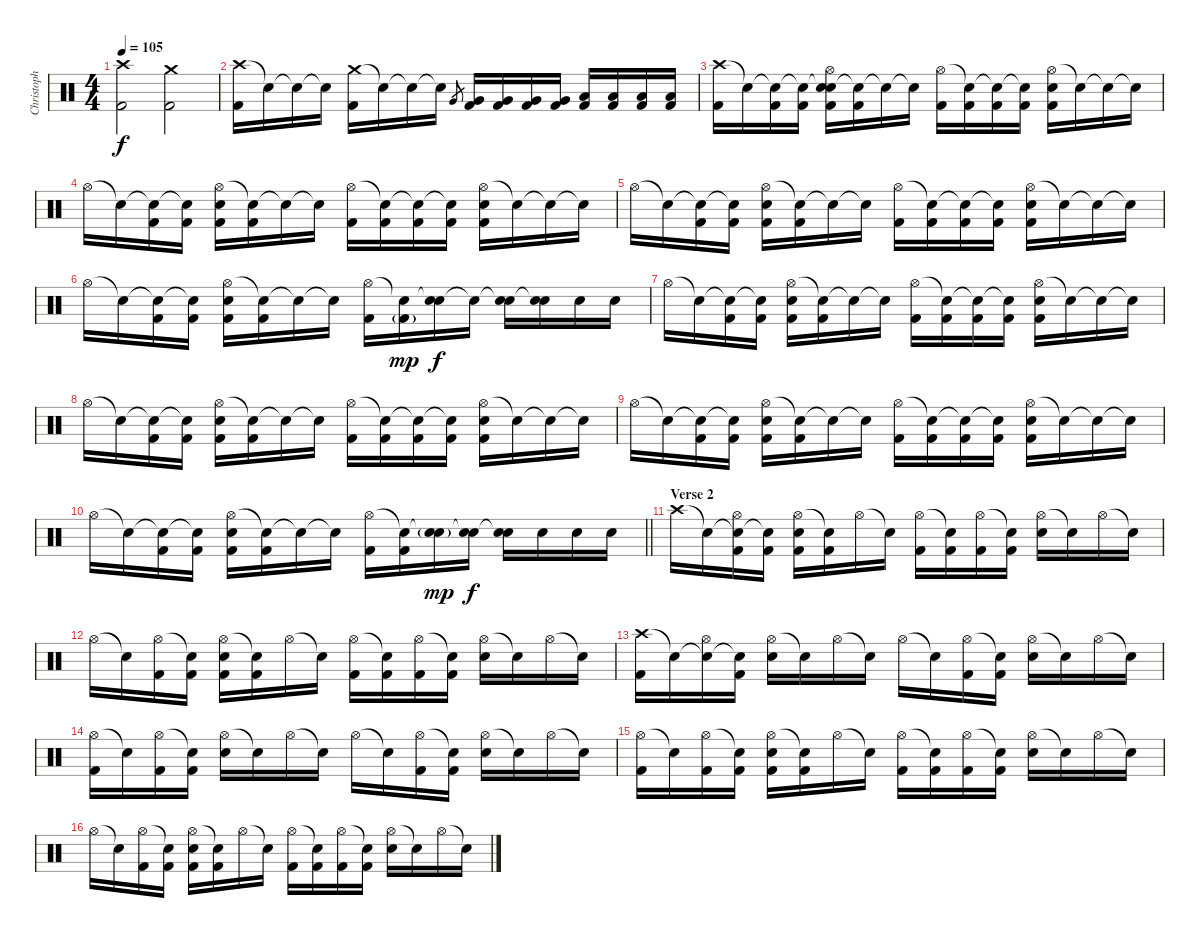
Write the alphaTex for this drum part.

\track ("Christoph" "Christoph") {instrument percussion}
\staff {score}
\articulation defaults
\ts (4 4)
\tempo 105
\clef neutral
\ks c
("Crash high (hit)" "Kick (hit) 2").2{dy f} ("Crash medium (hit)" "Kick (hit) 2").2 |
("Crash high (hit)" "Kick (hit) 2").16 "Snare (hit)"{t}.16 "Snare (hit)"{t}.16 "Snare (hit)"{t}.16 ("Crash medium (hit)" "Kick (hit) 2").16 "Snare (hit)"{t}.16 "Snare (hit)"{t}.16 "Snare (hit)"{t}.16 "Very Low Tom (hit)".8{gr} ("Very Low Tom (hit)" "Kick (hit) 2").16 ("Very Low Tom (hit)" "Kick (hit) 2").16 ("Very Low Tom (hit)" "Kick (hit) 2").16 ("Very Low Tom (hit)" "Kick (hit) 2").16 ("Low Floor Tom (hit)" "Kick (hit) 2").16 ("Low Floor Tom (hit)" "Kick (hit) 2").16 ("Low Floor Tom (hit)" "Kick (hit) 2").16 ("Low Floor Tom (hit)" "Kick (hit) 2").16 |
("Crash high (hit)" "Kick (hit) 2").16 "Snare (hit)"{t}.16 ("Snare (hit)"{t} "Kick (hit) 2").16 ("Snare (hit)"{t} "Kick (hit) 2").16 ("Snare (hit)"{t} "Hi-Hat (open)" "Snare (hit) 2" "Kick (hit) 2").16 ("Snare (hit)"{t} "Kick (hit) 2").16 "Snare (hit)"{t}.16 "Snare (hit)"{t}.16 ("Hi-Hat (open)" "Kick (hit) 2").16 ("Snare (hit)"{t} "Kick (hit) 2").16 ("Snare (hit)"{t} "Kick (hit) 2").16 ("Snare (hit)"{t} "Kick (hit) 2").16 ("Hi-Hat (open)" "Snare (hit) 2" "Kick (hit) 2").16 "Snare (hit)"{t}.16 "Snare (hit)"{t}.16 "Snare (hit)"{t}.16 |
"Hi-Hat (open)".16 "Snare (hit)"{t}.16 ("Snare (hit)"{t} "Kick (hit) 2").16 ("Snare (hit)"{t} "Kick (hit) 2").16 ("Hi-Hat (open)" "Snare (hit) 2" "Kick (hit) 2").16 ("Snare (hit)"{t} "Kick (hit) 2").16 "Snare (hit)"{t}.16 "Snare (hit)"{t}.16 ("Hi-Hat (open)" "Kick (hit) 2").16 ("Snare (hit)"{t} "Kick (hit) 2").16 ("Snare (hit)"{t} "Kick (hit) 2").16 ("Snare (hit)"{t} "Kick (hit) 2").16 ("Hi-Hat (open)" "Snare (hit) 2" "Kick (hit) 2").16 "Snare (hit)"{t}.16 "Snare (hit)"{t}.16 "Snare (hit)"{t}.16 |
"Hi-Hat (open)".16 "Snare (hit)"{t}.16 ("Snare (hit)"{t} "Kick (hit) 2").16 ("Snare (hit)"{t} "Kick (hit) 2").16 ("Hi-Hat (open)" "Snare (hit) 2" "Kick (hit) 2").16 ("Snare (hit)"{t} "Kick (hit) 2").16 "Snare (hit)"{t}.16 "Snare (hit)"{t}.16 ("Hi-Hat (open)" "Kick (hit) 2").16 ("Snare (hit)"{t} "Kick (hit) 2").16 ("Snare (hit)"{t} "Kick (hit) 2").16 ("Snare (hit)"{t} "Kick (hit) 2").16 ("Hi-Hat (open)" "Snare (hit) 2" "Kick (hit) 2").16 "Snare (hit)"{t}.16 "Snare (hit)"{t}.16 "Snare (hit)"{t}.16 |
"Hi-Hat (open)".16 "Snare (hit)"{t}.16 ("Snare (hit)"{t} "Kick (hit) 2").16 ("Snare (hit)"{t} "Kick (hit) 2").16 ("Hi-Hat (open)" "Snare (hit) 2" "Kick (hit) 2").16 ("Snare (hit)"{t} "Kick (hit) 2").16 "Snare (hit)"{t}.16 "Snare (hit)"{t}.16 ("Hi-Hat (open)" "Kick (hit) 2").16 ("Snare (hit)"{t} "Kick (hit) 2"{g}).16{dy mp} ("Snare (hit)"{t} "Snare (hit) 2").16{dy f} "Snare (hit)"{t}.16 ("Snare (hit)"{t} "Snare (hit) 2").16 ("Snare (hit)"{t} "Snare (hit) 2").16 "Snare (hit) 2".16 "Snare (hit) 2".16 |
"Hi-Hat (open)".16 "Snare (hit)"{t}.16 ("Snare (hit)"{t} "Kick (hit) 2").16 ("Snare (hit)"{t} "Kick (hit) 2").16 ("Hi-Hat (open)" "Snare (hit) 2" "Kick (hit) 2").16 ("Snare (hit)"{t} "Kick (hit) 2").16 "Snare (hit)"{t}.16 "Snare (hit)"{t}.16 ("Hi-Hat (open)" "Kick (hit) 2").16 ("Snare (hit)"{t} "Kick (hit) 2").16 ("Snare (hit)"{t} "Kick (hit) 2").16 ("Snare (hit)"{t} "Kick (hit) 2").16 ("Hi-Hat (open)" "Snare (hit) 2" "Kick (hit) 2").16 "Snare (hit)"{t}.16 "Snare (hit)"{t}.16 "Snare (hit)"{t}.16 |
"Hi-Hat (open)".16 "Snare (hit)"{t}.16 ("Snare (hit)"{t} "Kick (hit) 2").16 ("Snare (hit)"{t} "Kick (hit) 2").16 ("Hi-Hat (open)" "Snare (hit) 2" "Kick (hit) 2").16 ("Snare (hit)"{t} "Kick (hit) 2").16 "Snare (hit)"{t}.16 "Snare (hit)"{t}.16 ("Hi-Hat (open)" "Kick (hit) 2").16 ("Snare (hit)"{t} "Kick (hit) 2").16 ("Snare (hit)"{t} "Kick (hit) 2").16 ("Snare (hit)"{t} "Kick (hit) 2").16 ("Hi-Hat (open)" "Snare (hit) 2" "Kick (hit) 2").16 "Snare (hit)"{t}.16 "Snare (hit)"{t}.16 "Snare (hit)"{t}.16 |
"Hi-Hat (open)".16 "Snare (hit)"{t}.16 ("Snare (hit)"{t} "Kick (hit) 2").16 ("Snare (hit)"{t} "Kick (hit) 2").16 ("Hi-Hat (open)" "Snare (hit) 2" "Kick (hit) 2").16 ("Snare (hit)"{t} "Kick (hit) 2").16 "Snare (hit)"{t}.16 "Snare (hit)"{t}.16 ("Hi-Hat (open)" "Kick (hit) 2").16 ("Snare (hit)"{t} "Kick (hit) 2").16 ("Snare (hit)"{t} "Kick (hit) 2").16 ("Snare (hit)"{t} "Kick (hit) 2").16 ("Hi-Hat (open)" "Snare (hit) 2" "Kick (hit) 2").16 "Snare (hit)"{t}.16 "Snare (hit)"{t}.16 "Snare (hit)"{t}.16 |
\barLineRight lightlight "Hi-Hat (open)".16 "Snare (hit)"{t}.16
("Snare (hit)"{t} "Kick (hit) 2").16 ("Snare (hit)"{t} "Kick (hit) 2").16 ("Hi-Hat (open)" "Snare (hit) 2" "Kick (hit) 2").16 ("Snare (hit)"{t} "Kick (hit) 2").16 "Snare (hit)"{t}.16 "Snare (hit)"{t}.16 ("Hi-Hat (open)" "Kick (hit) 2").16 ("Snare (hit)"{t} "Kick (hit) 2").16 ("Snare (hit)"{t} "Snare (hit) 2"{g}).16{dy mp} ("Snare (hit)"{t} "Snare (hit) 2").16{dy f} ("Snare (hit)"{t} "Snare (hit) 2").16 "Snare (hit) 2".16 "Snare (hit) 2".16 "Snare (hit) 2".16 |
\section ("" "Verse 2")
"Crash high (hit)".16 "Snare (hit)"{t}.16 ("Snare (hit)"{t} "Hi-Hat (open)" "Kick (hit) 2").16 ("Snare (hit)"{t} "Kick (hit) 2").16 ("Hi-Hat (open)" "Snare (hit) 2" "Kick (hit) 2").16 ("Snare (hit)"{t} "Kick (hit) 2").16 "Hi-Hat (open)".16 "Snare (hit)"{t}.16 ("Hi-Hat (open)" "Kick (hit) 2").16 ("Snare (hit)"{t} "Kick (hit) 2").16 ("Hi-Hat (open)" "Kick (hit) 2").16 ("Snare (hit)"{t} "Kick (hit) 2").16 ("Hi-Hat (open)" "Snare (hit) 2").16 "Snare (hit)"{t}.16 "Hi-Hat (open)".16 "Snare (hit)"{t}.16 |
"Hi-Hat (open)".16 "Snare (hit)"{t}.16 ("Hi-Hat (open)" "Kick (hit) 2").16 ("Snare (hit)"{t} "Kick (hit) 2").16 ("Hi-Hat (open)" "Snare (hit) 2" "Kick (hit) 2").16 ("Snare (hit)"{t} "Kick (hit) 2").16 "Hi-Hat (open)".16 "Snare (hit)"{t}.16 ("Hi-Hat (open)" "Kick (hit) 2").16 ("Snare (hit)"{t} "Kick (hit) 2").16 ("Hi-Hat (open)" "Kick (hit) 2").16 ("Snare (hit)"{t} "Kick (hit) 2").16 ("Hi-Hat (open)" "Snare (hit) 2").16 "Snare (hit)"{t}.16 "Hi-Hat (open)".16 "Snare (hit)"{t}.16 |
("Crash high (hit)" "Kick (hit) 2").16 "Snare (hit)"{t}.16 ("Snare (hit)"{t} "Hi-Hat (open)").16 ("Snare (hit)"{t} "Kick (hit) 2").16 ("Hi-Hat (open)" "Snare (hit) 2").16 "Snare (hit)"{t}.16 "Hi-Hat (open)".16 "Snare (hit)"{t}.16 "Hi-Hat (open)".16 "Snare (hit)"{t}.16 ("Hi-Hat (open)" "Kick (hit) 2").16 ("Snare (hit)"{t} "Kick (hit) 2").16 ("Hi-Hat (open)" "Snare (hit) 2").16 "Snare (hit)"{t}.16 "Hi-Hat (open)".16 "Snare (hit)"{t}.16 |
("Hi-Hat (open)" "Kick (hit) 2").16 "Snare (hit)"{t}.16 ("Hi-Hat (open)" "Kick (hit) 2").16 ("Snare (hit)"{t} "Kick (hit) 2").16 ("Hi-Hat (open)" "Snare (hit) 2").16 "Snare (hit)"{t}.16 "Hi-Hat (open)".16 "Snare (hit)"{t}.16 "Hi-Hat (open)".16 "Snare (hit)"{t}.16 ("Hi-Hat (open)" "Kick (hit) 2").16 ("Snare (hit)"{t} "Kick (hit) 2").16 ("Hi-Hat (open)" "Snare (hit) 2").16 "Snare (hit)"{t}.16 "Hi-Hat (open)".16 "Snare (hit)"{t}.16 |
("Hi-Hat (open)" "Kick (hit) 2").16 "Snare (hit)"{t}.16 ("Hi-Hat (open)" "Kick (hit) 2").16 ("Snare (hit)"{t} "Kick (hit) 2").16 ("Hi-Hat (open)" "Snare (hit) 2" "Kick (hit) 2").16 ("Snare (hit)"{t} "Kick (hit) 2").16 "Hi-Hat (open)".16 "Snare (hit)"{t}.16 ("Hi-Hat (open)" "Kick (hit) 2").16 ("Snare (hit)"{t} "Kick (hit) 2").16 ("Hi-Hat (open)" "Kick (hit) 2").16 ("Snare (hit)"{t} "Kick (hit) 2").16 ("Hi-Hat (open)" "Snare (hit) 2").16 "Snare (hit)"{t}.16 "Hi-Hat (open)".16 "Snare (hit)"{t}.16 |
"Hi-Hat (open)".16 "Snare (hit)"{t}.16 ("Hi-Hat (open)" "Kick (hit) 2").16 ("Snare (hit)"{t} "Kick (hit) 2").16 ("Hi-Hat (open)" "Snare (hit) 2" "Kick (hit) 2").16 ("Snare (hit)"{t} "Kick (hit) 2").16 "Hi-Hat (open)".16 "Snare (hit)"{t}.16 ("Hi-Hat (open)" "Kick (hit) 2").16 ("Snare (hit)"{t} "Kick (hit) 2").16 ("Hi-Hat (open)" "Kick (hit) 2").16 ("Snare (hit)"{t} "Kick (hit) 2").16 ("Hi-Hat (open)" "Snare (hit) 2").16 "Snare (hit)"{t}.16 "Hi-Hat (open)".16 "Snare (hit)"{t}.16
